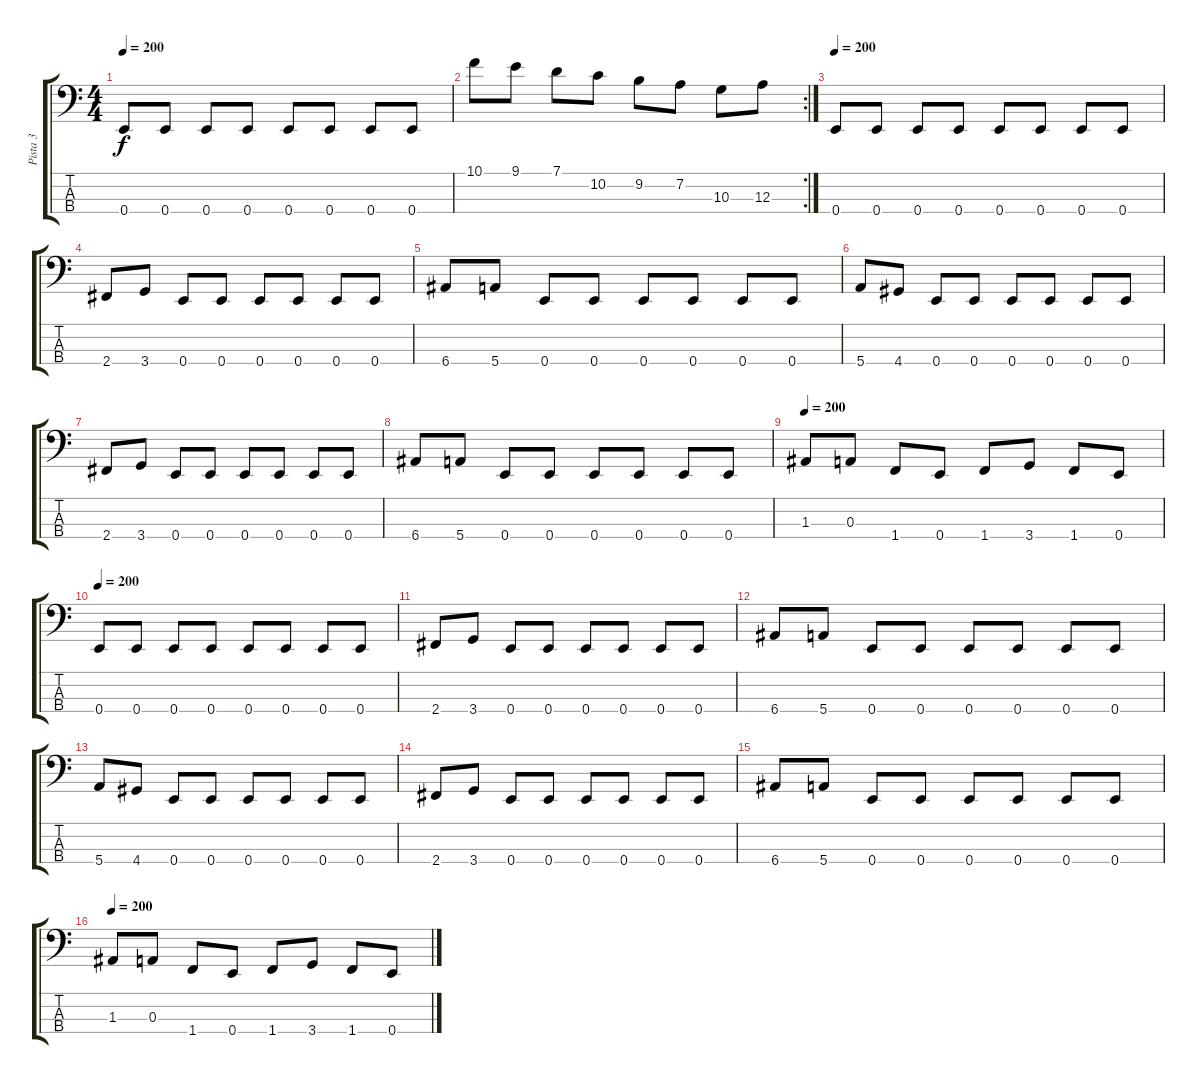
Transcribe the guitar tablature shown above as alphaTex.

\track ("Pista 3" "Pista 3") {instrument electricbassfinger}
\staff {score tabs}
\tuning (G2 D2 A1 E1) {hide}
\ts (4 4)
\tempo 200
\clef f4
\ks c
0.4.8{dy f} 0.4.8 0.4.8 0.4.8 0.4.8 0.4.8 0.4.8 0.4.8 |
\rc 2
10.1.8 9.1.8 7.1.8 10.2.8 9.2.8 7.2.8 10.3.8 12.3.8 |
\tempo 200
0.4.8 0.4.8 0.4.8 0.4.8 0.4.8 0.4.8 0.4.8 0.4.8 |
2.4.8 3.4.8 0.4.8 0.4.8 0.4.8 0.4.8 0.4.8 0.4.8 |
6.4.8 5.4.8 0.4.8 0.4.8 0.4.8 0.4.8 0.4.8 0.4.8 |
5.4.8 4.4.8 0.4.8 0.4.8 0.4.8 0.4.8 0.4.8 0.4.8 |
2.4.8 3.4.8 0.4.8 0.4.8 0.4.8 0.4.8 0.4.8 0.4.8 |
6.4.8 5.4.8 0.4.8 0.4.8 0.4.8 0.4.8 0.4.8 0.4.8 |
\tempo 200
1.3.8 0.3.8 1.4.8 0.4.8 1.4.8 3.4.8 1.4.8 0.4.8 |
\tempo 200
0.4.8 0.4.8 0.4.8 0.4.8 0.4.8 0.4.8 0.4.8 0.4.8 |
2.4.8 3.4.8 0.4.8 0.4.8 0.4.8 0.4.8 0.4.8 0.4.8 |
6.4.8 5.4.8 0.4.8 0.4.8 0.4.8 0.4.8 0.4.8 0.4.8 |
5.4.8 4.4.8 0.4.8 0.4.8 0.4.8 0.4.8 0.4.8 0.4.8 |
2.4.8 3.4.8 0.4.8 0.4.8 0.4.8 0.4.8 0.4.8 0.4.8 |
6.4.8 5.4.8 0.4.8 0.4.8 0.4.8 0.4.8 0.4.8 0.4.8 |
\tempo 200
1.3.8 0.3.8 1.4.8 0.4.8 1.4.8 3.4.8 1.4.8 0.4.8
